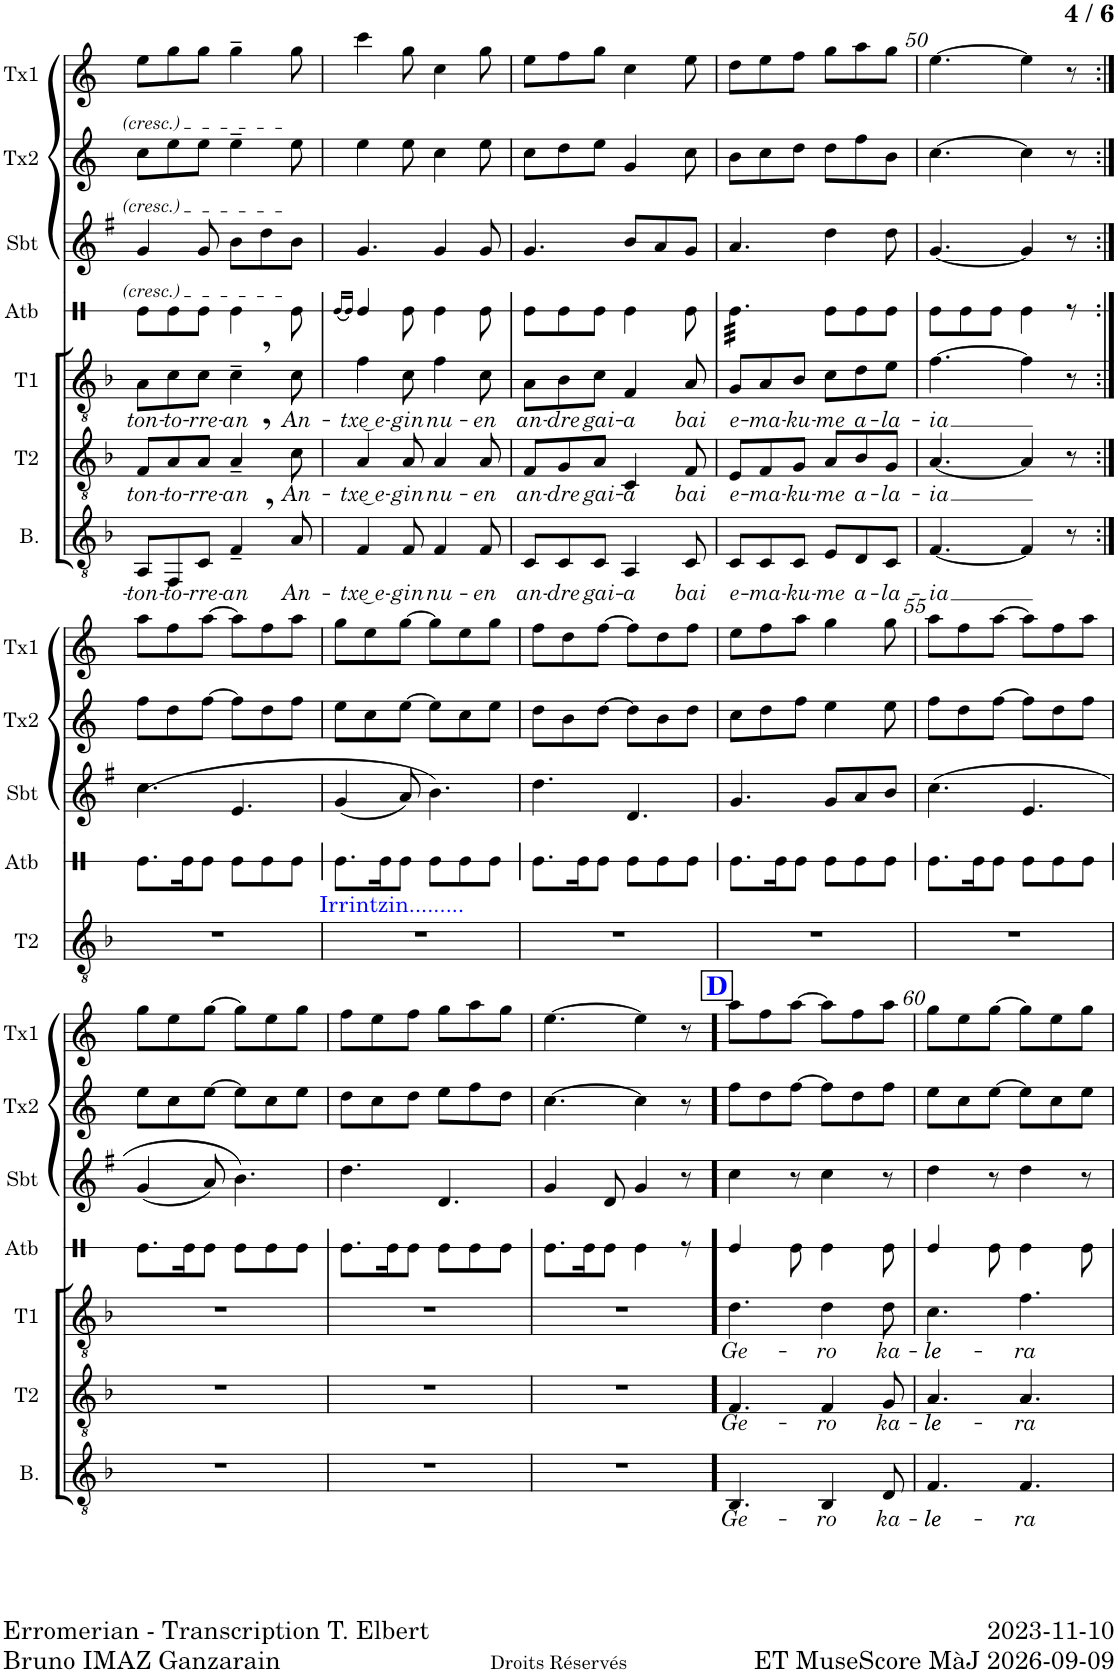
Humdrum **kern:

**kern	**text	**kern	**text	**kern	**text	**kern	**kern	**kern	**kern
*part7	*part7	*part6	*part6	*part5	*part5	*part4	*part3	*part2	*part1
*staff7	*staff7	*staff6	*staff6	*staff5	*staff5	*staff4	*staff3	*staff2	*staff1
*I"Basse	*	*I"Ténor 2	*	*I"Ténor 1	*	*I"Atabal	*I"Silbote	*I"Txistu 2	*I"Txistu 1
*I'B.	*	*I'T2	*	*I'T1	*	*I'Atb	*I'Sbt	*I'Tx2	*I'Tx1
!!LO:PB:g=z
*clefGv2	*	*clefGv2	*	*clefGv2	*	*clefX	*clefG2	*clefG2	*clefG2
*	*	*	*	*	*	*	*Trd1c2	*Trd-10c-17	*Trd-10c-17
*k[b-]	*	*k[b-]	*	*k[b-]	*	*k[]	*k[f#]	*k[]	*k[]
*M6/8	*	*M6/8	*	*M6/8	*	*M6/8	*M6/8	*M6/8	*M6/8
=46	=46	=46	=46	=46	=46	=46	=46	=46	=46
!	!LO:LY:b	!	!LO:LY:b	!	!LO:LY:b	!	!	!	!
8AA/L	ton-	8F/L	ton-	8A\L	ton-	8Re\L	4g/	8cc\L	8ee\L
!	!LO:LY:b	!	!LO:LY:b	!	!LO:LY:b	!	!	!	!
8FF/	-to-	8A/	-to-	8c\	-to-	8Re\	.	8ee\	8gg\
!	!LO:LY:b	!	!LO:LY:b	!	!LO:LY:b	!	!	!	!
8C/J	-rre-	8A/J	-rre-	8c\J	-rre-	8Re\J	8g/	8ee\J	8gg\J
!	!LO:LY:b	!	!LO:LY:b	!	!LO:LY:b	!	!	!	!
4F~,/	-an	4A~,/	-an	4c~,\	-an	4Re\	8b\L	4ee~\	4gg~\
.	.	.	.	.	.	.	8dd\	.	.
!	!LO:LY:b	!	!LO:LY:b	!	!LO:LY:b	!	!	!	!
8A/	An-	8c\	An-	8c\	An-	8Re\	8b\J	8ee\	8gg\
=47	=47	=47	=47	=47	=47	=47	=47	=47	=47
.	.	.	.	.	.	(16qRe/LL	.	.	.
.	.	.	.	.	.	16qRe/JJ)	.	.	.
!	!LO:LY:b	!	!LO:LY:b	!	!LO:LY:b	!	!	!	!
4F/	-txe͜ e-	4A/	-txe͜ e-	4f\	-txe͜ e-	4Re/	4.g/	4ee\	4ccc\
!	!LO:LY:b	!	!LO:LY:b	!	!LO:LY:b	!	!	!	!
8F/	-gin	8A/	-gin	8c\	-gin	8Re\	.	8ee\	8gg\
!	!LO:LY:b	!	!LO:LY:b	!	!LO:LY:b	!	!	!	!
4F/	nu-	4A/	nu-	4f\	nu-	4Re\	4g/	4cc\	4cc\
!	!LO:LY:b	!	!LO:LY:b	!	!LO:LY:b	!	!	!	!
8F/	-en	8A/	-en	8c\	-en	8Re\	8g/	8ee\	8gg\
=48	=48	=48	=48	=48	=48	=48	=48	=48	=48
!	!LO:LY:b	!	!LO:LY:b	!	!LO:LY:b	!	!	!	!
8C/L	an-	8F/L	an-	8A\L	an-	8Re\L	4.g/	8cc\L	8ee\L
!	!LO:LY:b	!	!LO:LY:b	!	!LO:LY:b	!	!	!	!
8C/	-dre	8G/	-dre	8B-\	-dre	8Re\	.	8dd\	8ff\
!	!LO:LY:b	!	!LO:LY:b	!	!LO:LY:b	!	!	!	!
8C/J	gai-	8A/J	gai-	8c\J	gai-	8Re\J	.	8ee\J	8gg\J
!	!LO:LY:b	!	!LO:LY:b	!	!LO:LY:b	!	!	!	!
4AA/	-a	4C/	-a	4F/	-a	4Re\	8b/L	4g/	4cc\
.	.	.	.	.	.	.	8a/	.	.
!	!LO:LY:b	!	!LO:LY:b	!	!LO:LY:b	!	!	!	!
8C/	bai	8F/	bai	8A/	bai	8Re\	8g/J	8cc\	8ee\
=49	=49	=49	=49	=49	=49	=49	=49	=49	=49
!	!LO:LY:b	!	!LO:LY:b	!	!LO:LY:b	!	!	!	!
*	*	*	*	*	*	*tremolo	*	*	*
8C/L	e-	8E/L	e-	8G/L	e-	32Re\LLL	4.a/	8b\L	8dd\L
.	.	.	.	.	.	32Re\	.	.	.
.	.	.	.	.	.	32Re\	.	.	.
.	.	.	.	.	.	32Re\	.	.	.
!	!LO:LY:b	!	!LO:LY:b	!	!LO:LY:b	!	!	!	!
8C/	-ma-	8F/	-ma-	8A/	-ma-	32Re\	.	8cc\	8ee\
.	.	.	.	.	.	32Re\	.	.	.
.	.	.	.	.	.	32Re\	.	.	.
.	.	.	.	.	.	32Re\	.	.	.
!	!LO:LY:b	!	!LO:LY:b	!	!LO:LY:b	!	!	!	!
8C/J	-ku-	8G/J	-ku-	8B-/J	-ku-	32Re\	.	8dd\J	8ff\J
.	.	.	.	.	.	32Re\	.	.	.
.	.	.	.	.	.	32Re\	.	.	.
.	.	.	.	.	.	32Re\JJJ	.	.	.
*	*	*	*	*	*	*Xtremolo	*	*	*
!	!LO:LY:b	!	!LO:LY:b	!	!LO:LY:b	!	!	!	!
8E/L	-me	8A/L	-me	8c\L	-me	8Re\L	4dd\	8dd\L	8gg\L
!	!LO:LY:b	!	!LO:LY:b	!	!LO:LY:b	!	!	!	!
8D/	a-	8B-/	a-	8d\	a-	8Re\	.	8ff\	8aa\
!	!LO:LY:b	!	!LO:LY:b	!	!LO:LY:b	!	!	!	!
8C/J	-la-	8G/J	-la-	8e\J	-la-	8Re\J	8dd\	8b\J	8gg\J
=50	=50	=50	=50	=50	=50	=50	=50	=50	=50
!	!LO:LY:b	!	!LO:LY:b	!	!LO:LY:b	!	!	!	!
[4.F/	-ia	[4.A/	-ia	[4.f\	-ia	8Re\L	[4.g/	[4.cc\	[4.ee\
.	.	.	.	.	.	8Re\	.	.	.
.	.	.	.	.	.	8Re\J	.	.	.
4F/]	.	4A/]	.	4f\]	.	4Re\	4g/]	4cc\]	4ee\]
8r	.	8r	.	8r	.	8r	8r	8r	8r
!!LO:LB:g=z
=51:|!	=51:|!	=51:|!	=51:|!	=51:|!	=51:|!	=51:|!	=51:|!	=51:|!	=51:|!
2.r	.	2.r	.	2.r	.	8.Re\L	(4.cc\	8ff\L	8aa\L
.	.	.	.	.	.	.	.	8dd\	8ff\
.	.	.	.	.	.	16Re\K	.	.	.
.	.	.	.	.	.	8Re\J	.	[8ff\J	[8aa\J
.	.	.	.	.	.	8Re\L	4.e/	8ff\L]	8aa\L]
.	.	.	.	.	.	8Re\	.	8dd\	8ff\
.	.	.	.	.	.	8Re\J	.	8ff\J	8aa\J
=52	=52	=52	=52	=52	=52	=52	=52	=52	=52
!	!	!LO:TX:a:color=#0000FF:t=Irrintzin.........	!	!	!	!	!	!	!
2.r	.	2.r	.	2.r	.	8.Re\L	(4g/	8ee\L	8gg\L
.	.	.	.	.	.	.	.	8cc\	8ee\
.	.	.	.	.	.	16Re\K	.	.	.
.	.	.	.	.	.	8Re\J	8a/)	[8ee\J	[8gg\J
.	.	.	.	.	.	8Re\L	4.b\)	8ee\L]	8gg\L]
.	.	.	.	.	.	8Re\	.	8cc\	8ee\
.	.	.	.	.	.	8Re\J	.	8ee\J	8gg\J
=53	=53	=53	=53	=53	=53	=53	=53	=53	=53
2.r	.	2.r	.	2.r	.	8.Re\L	4.dd\	8dd\L	8ff\L
.	.	.	.	.	.	.	.	8b\	8dd\
.	.	.	.	.	.	16Re\K	.	.	.
.	.	.	.	.	.	8Re\J	.	[8dd\J	[8ff\J
.	.	.	.	.	.	8Re\L	4.d/	8dd\L]	8ff\L]
.	.	.	.	.	.	8Re\	.	8b\	8dd\
.	.	.	.	.	.	8Re\J	.	8dd\J	8ff\J
=54	=54	=54	=54	=54	=54	=54	=54	=54	=54
2.r	.	2.r	.	2.r	.	8.Re\L	4.g/	8cc\L	8ee\L
.	.	.	.	.	.	.	.	8dd\	8ff\
.	.	.	.	.	.	16Re\K	.	.	.
.	.	.	.	.	.	8Re\J	.	8ff\J	8aa\J
.	.	.	.	.	.	8Re\L	8g/L	4ee\	4gg\
.	.	.	.	.	.	8Re\	8a/	.	.
.	.	.	.	.	.	8Re\J	8b/J	8ee\	8gg\
=55	=55	=55	=55	=55	=55	=55	=55	=55	=55
2.r	.	2.r	.	2.r	.	8.Re\L	(4.cc\	8ff\L	8aa\L
.	.	.	.	.	.	.	.	8dd\	8ff\
.	.	.	.	.	.	16Re\K	.	.	.
.	.	.	.	.	.	8Re\J	.	[8ff\J	[8aa\J
.	.	.	.	.	.	8Re\L	4.e/	8ff\L]	8aa\L]
.	.	.	.	.	.	8Re\	.	8dd\	8ff\
.	.	.	.	.	.	8Re\J	.	8ff\J	8aa\J
!!LO:LB:g=z
=56	=56	=56	=56	=56	=56	=56	=56	=56	=56
2.r	.	2.r	.	2.r	.	8.Re\L	(4g/	8ee\L	8gg\L
.	.	.	.	.	.	.	.	8cc\	8ee\
.	.	.	.	.	.	16Re\K	.	.	.
.	.	.	.	.	.	8Re\J	8a/)	[8ee\J	[8gg\J
.	.	.	.	.	.	8Re\L	4.b\)	8ee\L]	8gg\L]
.	.	.	.	.	.	8Re\	.	8cc\	8ee\
.	.	.	.	.	.	8Re\J	.	8ee\J	8gg\J
=57	=57	=57	=57	=57	=57	=57	=57	=57	=57
2.r	.	2.r	.	2.r	.	8.Re\L	4.dd\	8dd\L	8ff\L
.	.	.	.	.	.	.	.	8cc\	8ee\
.	.	.	.	.	.	16Re\K	.	.	.
.	.	.	.	.	.	8Re\J	.	8dd\J	8ff\J
.	.	.	.	.	.	8Re\L	4.d/	8ee\L	8gg\L
.	.	.	.	.	.	8Re\	.	8ff\	8aa\
.	.	.	.	.	.	8Re\J	.	8dd\J	8gg\J
=58	=58	=58	=58	=58	=58	=58	=58	=58	=58
2.r	.	2.r	.	2.r	.	8.Re\L	4g/	[4.cc\	[4.ee\
.	.	.	.	.	.	16Re\K	.	.	.
.	.	.	.	.	.	8Re\J	8d/	.	.
.	.	.	.	.	.	4Re\	4g/	4cc\]	4ee\]
.	.	.	.	.	.	8r	8r	8r	8r
!!LO:REH:place=s1:a:B:cj:color=#0000FF:fs=14:t=D
=59!	=59!	=59!	=59!	=59!	=59!	=59!	=59!	=59!	=59!
!	!LO:LY:b	!	!LO:LY:b	!	!LO:LY:b	!	!	!	!
4.BB-/	Ge-	4.F/	Ge-	4.d\	Ge-	4Re/	4cc\	8ff\L	8aa\L
.	.	.	.	.	.	.	.	8dd\	8ff\
.	.	.	.	.	.	8Re\	8r	[8ff\J	[8aa\J
!	!LO:LY:b	!	!LO:LY:b	!	!LO:LY:b	!	!	!	!
4BB-/	-ro	4F/	-ro	4d\	-ro	4Re\	4cc\	8ff\L]	8aa\L]
.	.	.	.	.	.	.	.	8dd\	8ff\
!	!LO:LY:b	!	!LO:LY:b	!	!LO:LY:b	!	!	!	!
8D/	ka-	8G/	ka-	8d\	ka-	8Re\	8r	8ff\J	8aa\J
=60	=60	=60	=60	=60	=60	=60	=60	=60	=60
!	!LO:LY:b	!	!LO:LY:b	!	!LO:LY:b	!	!	!	!
4.F/	le	4.A/	le	4.c\	le	4Re/	4dd\	8ee\L	8gg\L
.	.	.	.	.	.	.	.	8cc\	8ee\
.	.	.	.	.	.	8Re\	8r	[8ee\J	[8gg\J
!	!LO:LY:b	!	!LO:LY:b	!	!LO:LY:b	!	!	!	!
4.F/	-ra	4.A/	-ra	4.f\	-ra	4Re\	4dd\	8ee\L]	8gg\L]
.	.	.	.	.	.	.	.	8cc\	8ee\
.	.	.	.	.	.	8Re\	8r	8ee\J	8gg\J
=	=	=	=	=	=	=	=	=	=
*-	*-	*-	*-	*-	*-	*-	*-	*-	*-
